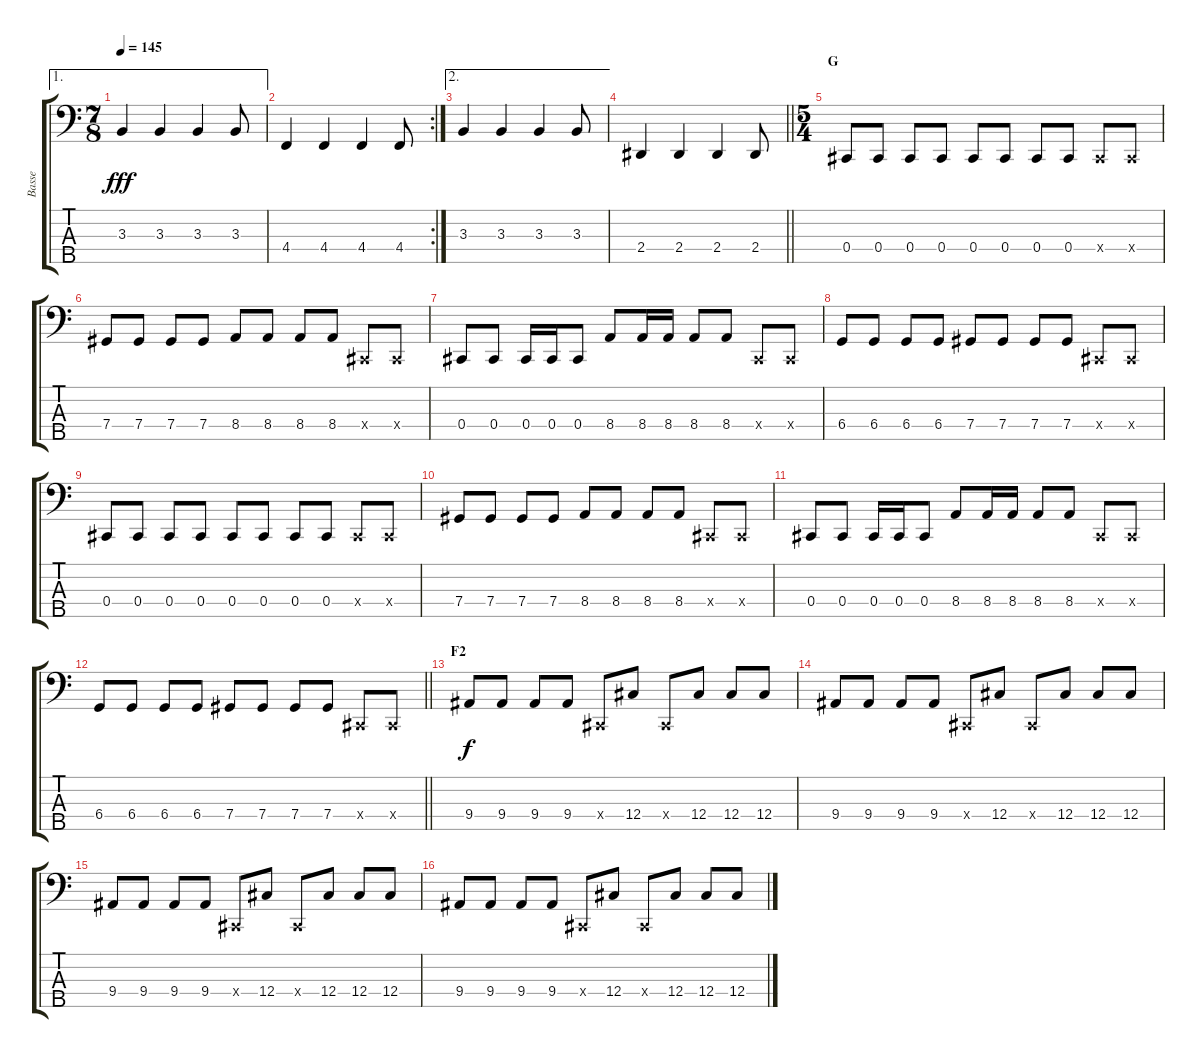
\track ("Basse" "Basse") {instrument electricbasspick}
\staff {score tabs}
\tuning (Gb2 Db2 Ab1 Db1 Bb0) {hide}
\ae 1
\ts (7 8)
\tempo 145
\clef f4
\ks c
3.3.4{dy fff} 3.3.4 3.3.4 3.3.8 |
\rc 2
4.4.4 4.4.4 4.4.4 4.4.8 |
\ae 2
3.3.4 3.3.4 3.3.4 3.3.8 |
\barLineRight lightlight
2.4.4 2.4.4 2.4.4 2.4.8 |
\ts (5 4)
\section ("" "G")
0.4.8 0.4.8 0.4.8 0.4.8 0.4.8 0.4.8 0.4.8 0.4.8 0.4{x}.8 0.4{x}.8 |
7.4.8 7.4.8 7.4.8 7.4.8 8.4.8 8.4.8 8.4.8 8.4.8 0.4{x}.8 0.4{x}.8 |
0.4.8 0.4.8 0.4.16 0.4.16 0.4.8 8.4.8 8.4.16 8.4.16 8.4.8 8.4.8 0.4{x}.8 0.4{x}.8 |
6.4.8 6.4.8 6.4.8 6.4.8 7.4.8 7.4.8 7.4.8 7.4.8 0.4{x}.8 0.4{x}.8 |
0.4.8 0.4.8 0.4.8 0.4.8 0.4.8 0.4.8 0.4.8 0.4.8 0.4{x}.8 0.4{x}.8 |
7.4.8 7.4.8 7.4.8 7.4.8 8.4.8 8.4.8 8.4.8 8.4.8 0.4{x}.8 0.4{x}.8 |
0.4.8 0.4.8 0.4.16 0.4.16 0.4.8 8.4.8 8.4.16 8.4.16 8.4.8 8.4.8 0.4{x}.8 0.4{x}.8 |
\barLineRight lightlight
6.4.8 6.4.8 6.4.8 6.4.8 7.4.8 7.4.8 7.4.8 7.4.8 0.4{x}.8 0.4{x}.8 |
\section ("" "F2")
9.4.8{dy f} 9.4.8 9.4.8 9.4.8 0.4{x}.8 12.4.8 0.4{x}.8 12.4.8 12.4.8 12.4.8 |
9.4.8 9.4.8 9.4.8 9.4.8 0.4{x}.8 12.4.8 0.4{x}.8 12.4.8 12.4.8 12.4.8 |
9.4.8 9.4.8 9.4.8 9.4.8 0.4{x}.8 12.4.8 0.4{x}.8 12.4.8 12.4.8 12.4.8 |
9.4.8 9.4.8 9.4.8 9.4.8 0.4{x}.8 12.4.8 0.4{x}.8 12.4.8 12.4.8 12.4.8
